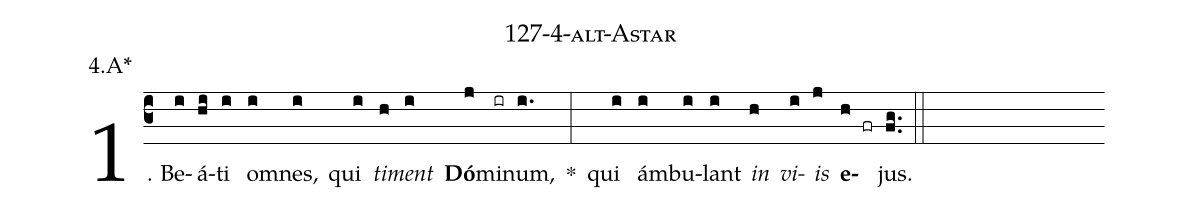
name: 127-4-alt-Astar;
annotation: 4.A*;
%%
(c3)1. Be(i)á(hi)ti(i) om(i)nes,(i) qui(i) <i>ti</i>(h)<i>ment</i>(i) <b>Dó</b>(j)mi(ir)num,(i.) *(:) qui(i) ám(i)bu(i)lant(i) <i>in</i>(h) <i>vi</i>(i)<i>is</i>(j) <b>e</b>(h fr)jus.(fg..) (::)
